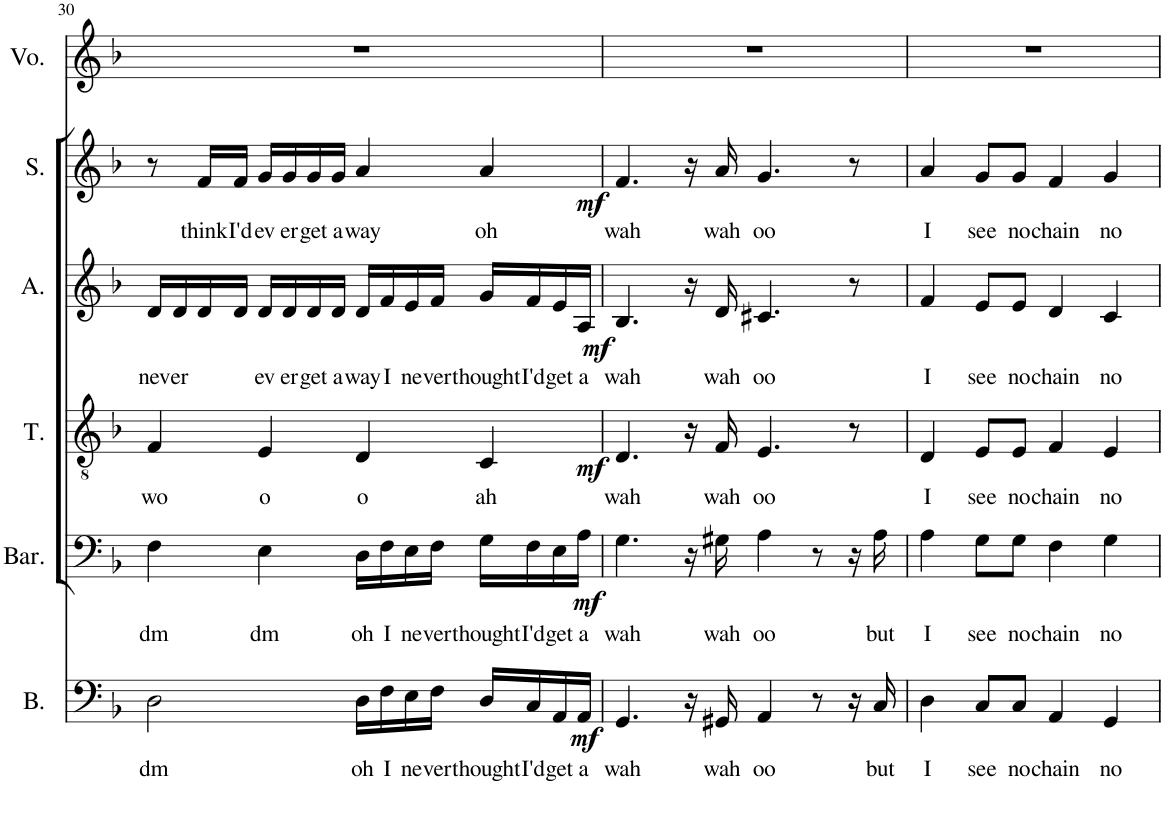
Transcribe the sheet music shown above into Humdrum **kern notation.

**kern	**text	**dynam	**kern	**text	**dynam	**kern	**text	**dynam	**kern	**text	**dynam	**kern	**text	**dynam	**kern
*part6	*part6	*part6	*part5	*part5	*part5	*part4	*part4	*part4	*part3	*part3	*part3	*part2	*part2	*part2	*part1
*staff6	*staff6	*staff6	*staff5	*staff5	*staff5	*staff4	*staff4	*staff4	*staff3	*staff3	*staff3	*staff2	*staff2	*staff2	*staff1
*I"Bass	*	*	*I"Baritone	*	*	*I"Tenor	*	*	*I"Alto	*	*	*I"Soprano	*	*	*I"Voice
*I'B.	*	*	*I'Bar.	*	*	*I'T.	*	*	*I'A.	*	*	*I'S.	*	*	*I'Vo.
!!LO:PB:g=z
*clefF4	*	*	*clefF4	*	*	*clefGv2	*	*	*clefG2	*	*	*clefG2	*	*	*clefG2
*k[b-]	*	*	*k[b-]	*	*	*k[b-]	*	*	*k[b-]	*	*	*k[b-]	*	*	*k[b-]
*M4/4	*	*	*M4/4	*	*	*M4/4	*	*	*M4/4	*	*	*M4/4	*	*	*M4/4
=30	=30	=30	=30	=30	=30	=30	=30	=30	=30	=30	=30	=30	=30	=30	=30
!	!LO:LY:b	!	!	!LO:LY:b	!	!	!LO:LY:b	!	!	!LO:LY:b	!	!	!	!	!
2D\	dm	.	4F\	dm	.	4F/	wo	.	16d/LL	nev	.	8r	.	.	1r
!	!	!	!	!	!	!	!	!	!	!LO:LY:b	!	!	!	!	!
.	.	.	.	.	.	.	.	.	16d/	er	.	.	.	.	.
!	!	!	!	!	!	!	!	!	!	!	!	!	!LO:LY:b	!	!
.	.	.	.	.	.	.	.	.	16d/	.	.	16f/LL	think	.	.
!	!	!	!	!	!	!	!	!	!	!	!	!	!LO:LY:b	!	!
.	.	.	.	.	.	.	.	.	16d/JJ	.	.	16f/JJ	I'd	.	.
!	!	!	!	!LO:LY:b	!	!	!LO:LY:b	!	!	!LO:LY:b	!	!	!LO:LY:b	!	!
.	.	.	4E\	dm	.	4E/	o	.	16d/LL	ev	.	16g/LL	ev	.	.
!	!	!	!	!	!	!	!	!	!	!LO:LY:b	!	!	!LO:LY:b	!	!
.	.	.	.	.	.	.	.	.	16d/	er	.	16g/	er	.	.
!	!	!	!	!	!	!	!	!	!	!LO:LY:b	!	!	!LO:LY:b	!	!
.	.	.	.	.	.	.	.	.	16d/	get	.	16g/	get	.	.
!	!	!	!	!	!	!	!	!	!	!LO:LY:b	!	!	!LO:LY:b	!	!
.	.	.	.	.	.	.	.	.	16d/JJ	a	.	16g/JJ	a	.	.
!	!LO:LY:b	!	!	!LO:LY:b	!	!	!LO:LY:b	!	!	!LO:LY:b	!	!	!LO:LY:b	!	!
16D\LL	oh	.	16D\LL	oh	.	4D/	o	.	16d/LL	way	.	4a/	way	.	.
!	!LO:LY:b	!	!	!LO:LY:b	!	!	!	!	!	!LO:LY:b	!	!	!	!	!
16F\	I	.	16F\	I	.	.	.	.	16f/	I	.	.	.	.	.
!	!LO:LY:b	!	!	!LO:LY:b	!	!	!	!	!	!LO:LY:b	!	!	!	!	!
16E\	ne	.	16E\	ne	.	.	.	.	16e/	ne	.	.	.	.	.
!	!LO:LY:b	!	!	!LO:LY:b	!	!	!	!	!	!LO:LY:b	!	!	!	!	!
16F\JJ	ver	.	16F\JJ	ver	.	.	.	.	16f/JJ	ver	.	.	.	.	.
!	!LO:LY:b	!	!	!LO:LY:b	!	!	!LO:LY:b	!	!	!LO:LY:b	!	!	!LO:LY:b	!	!
16D/LL	thought	.	16G\LL	thought	.	4C/	ah	.	16g/LL	thought	.	4a/	oh	.	.
!	!LO:LY:b	!	!	!LO:LY:b	!	!	!	!	!	!LO:LY:b	!	!	!	!	!
16C/	I'd	.	16F\	I'd	.	.	.	.	16f/	I'd	.	.	.	.	.
!	!LO:LY:b	!	!	!LO:LY:b	!	!	!	!	!	!LO:LY:b	!	!	!	!	!
16AA/	get	.	16E\	get	.	.	.	.	16e/	get	.	.	.	.	.
!	!LO:LY:b	!	!	!LO:LY:b	!	!	!	!	!	!LO:LY:b	!	!	!	!	!
16AA/JJ	a	.	16A\JJ	a	.	.	.	.	16A/JJ	a	.	.	.	.	.
=31	=31	=31	=31	=31	=31	=31	=31	=31	=31	=31	=31	=31	=31	=31	=31
!	!LO:LY:b	!LO:DY:b	!	!LO:LY:b	!LO:DY:b	!	!LO:LY:b	!LO:DY:b	!	!LO:LY:b	!LO:DY:b	!	!LO:LY:b	!LO:DY:b	!
4.GG/	wah	mf	4.G\	wah	mf	4.D/	wah	mf	4.B-/	wah	mf	4.f/	wah	mf	1r
16r	.	.	16r	.	.	16r	.	.	16r	.	.	16r	.	.	.
!	!LO:LY:b	!	!	!LO:LY:b	!	!	!LO:LY:b	!	!	!LO:LY:b	!	!	!LO:LY:b	!	!
16GG#X/	wah	.	16G#X\	wah	.	16F/	wah	.	16d/	wah	.	16a/	wah	.	.
!	!LO:LY:b	!	!	!LO:LY:b	!	!	!LO:LY:b	!	!	!LO:LY:b	!	!	!LO:LY:b	!	!
4AA/	oo	.	4A\	oo	.	4.E/	oo	.	4.c#X/	oo	.	4.g/	oo	.	.
8r	.	.	8r	.	.	.	.	.	.	.	.	.	.	.	.
16r	.	.	16r	.	.	8r	.	.	8r	.	.	8r	.	.	.
!	!LO:LY:b	!	!	!LO:LY:b	!	!	!	!	!	!	!	!	!	!	!
16C/	but	.	16A\	but	.	.	.	.	.	.	.	.	.	.	.
=32	=32	=32	=32	=32	=32	=32	=32	=32	=32	=32	=32	=32	=32	=32	=32
!	!LO:LY:b	!	!	!LO:LY:b	!	!	!LO:LY:b	!	!	!LO:LY:b	!	!	!LO:LY:b	!	!
4D\	I	.	4A\	I	.	4D/	I	.	4f/	I	.	4a/	I	.	1r
!	!LO:LY:b	!	!	!LO:LY:b	!	!	!LO:LY:b	!	!	!LO:LY:b	!	!	!LO:LY:b	!	!
8C/L	see	.	8G\L	see	.	8E/L	see	.	8e/L	see	.	8g/L	see	.	.
!	!LO:LY:b	!	!	!LO:LY:b	!	!	!LO:LY:b	!	!	!LO:LY:b	!	!	!LO:LY:b	!	!
8C/J	no	.	8G\J	no	.	8E/J	no	.	8e/J	no	.	8g/J	no	.	.
!	!LO:LY:b	!	!	!LO:LY:b	!	!	!LO:LY:b	!	!	!LO:LY:b	!	!	!LO:LY:b	!	!
4AA/	chain	.	4F\	chain	.	4F/	chain	.	4d/	chain	.	4f/	chain	.	.
!	!LO:LY:b	!	!	!LO:LY:b	!	!	!LO:LY:b	!	!	!LO:LY:b	!	!	!LO:LY:b	!	!
4GG/	no	.	4G\	no	.	4E/	no	.	4c/	no	.	4g/	no	.	.
=	=	=	=	=	=	=	=	=	=	=	=	=	=	=	=
*-	*-	*-	*-	*-	*-	*-	*-	*-	*-	*-	*-	*-	*-	*-	*-
